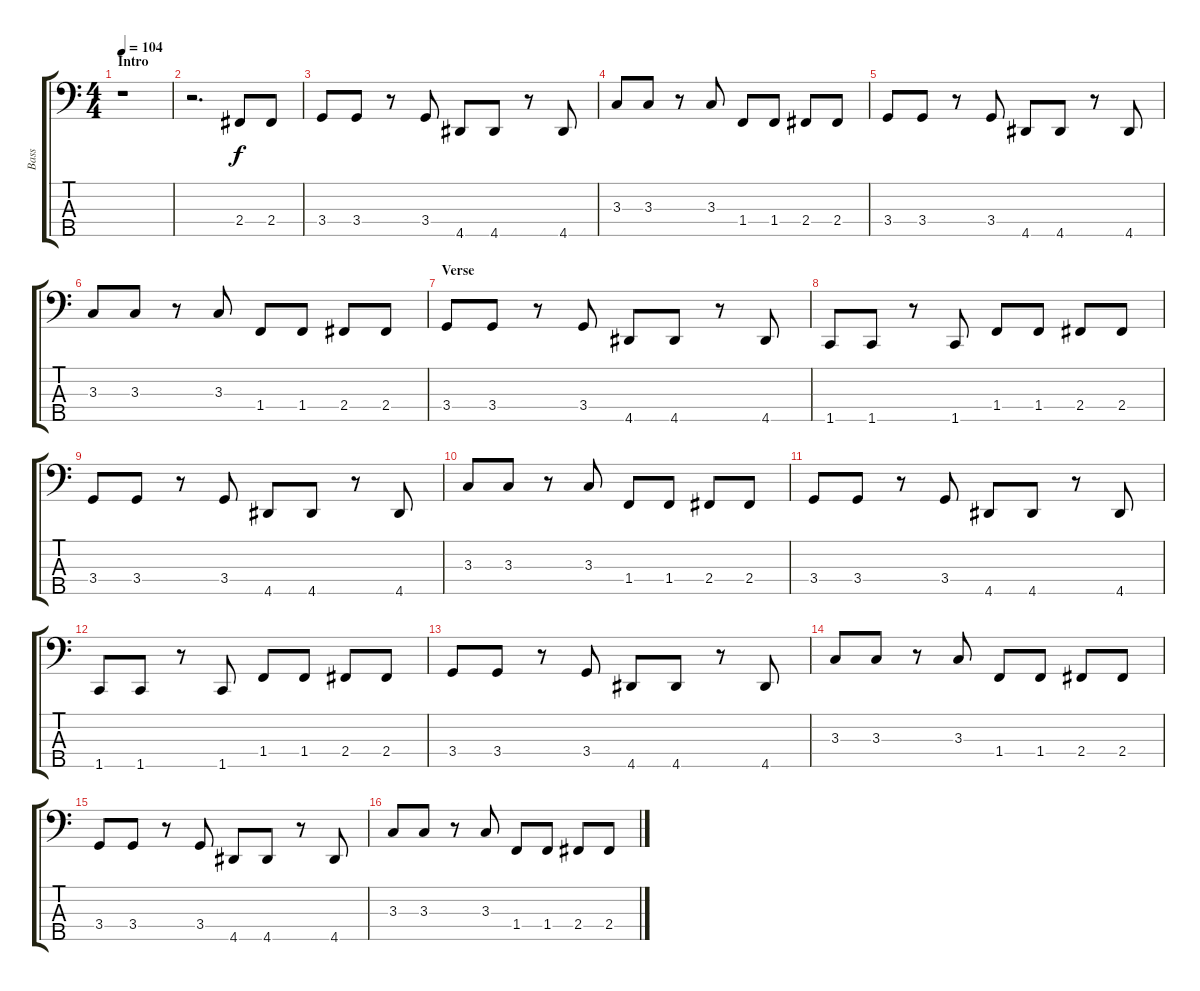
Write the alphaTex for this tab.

\track ("Bass" "Bass") {instrument synthbass2}
\staff {score tabs}
\tuning (G2 D2 A1 E1 B0) {hide}
\ts (4 4)
\section ("" "Intro")
\tempo 104
\clef f4
\ks c
r.1{dy f instrument synthbass2} |
r.2{d} 2.4.8 2.4.8 |
3.4.8 3.4.8 r.8 3.4.8 4.5.8 4.5.8 r.8 4.5.8 |
3.3.8 3.3.8 r.8 3.3.8 1.4.8 1.4.8 2.4.8 2.4.8 |
3.4.8 3.4.8 r.8 3.4.8 4.5.8 4.5.8 r.8 4.5.8 |
3.3.8 3.3.8 r.8 3.3.8 1.4.8 1.4.8 2.4.8 2.4.8 |
\section ("" "Verse")
3.4.8 3.4.8 r.8 3.4.8 4.5.8 4.5.8 r.8 4.5.8 |
1.5.8 1.5.8 r.8 1.5.8 1.4.8 1.4.8 2.4.8 2.4.8 |
3.4.8 3.4.8 r.8 3.4.8 4.5.8 4.5.8 r.8 4.5.8 |
3.3.8 3.3.8 r.8 3.3.8 1.4.8 1.4.8 2.4.8 2.4.8 |
3.4.8 3.4.8 r.8 3.4.8 4.5.8 4.5.8 r.8 4.5.8 |
1.5.8 1.5.8 r.8 1.5.8 1.4.8 1.4.8 2.4.8 2.4.8 |
3.4.8 3.4.8 r.8 3.4.8 4.5.8 4.5.8 r.8 4.5.8 |
3.3.8 3.3.8 r.8 3.3.8 1.4.8 1.4.8 2.4.8 2.4.8 |
3.4.8 3.4.8 r.8 3.4.8 4.5.8 4.5.8 r.8 4.5.8 |
3.3.8 3.3.8 r.8 3.3.8 1.4.8 1.4.8 2.4.8 2.4.8
